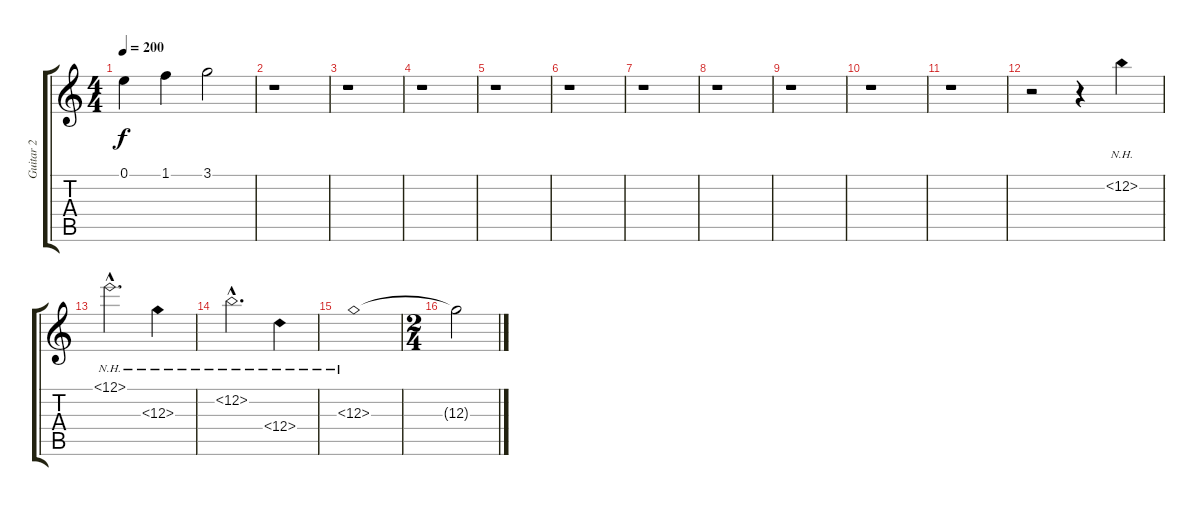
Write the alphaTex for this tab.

\track ("Guitar 2" "Guitar 2") {instrument overdrivenguitar}
\staff {score tabs}
\tuning (E4 B3 G3 D3 A2 E2) {hide}
\ts (4 4)
\tempo 200
\clef g2
\ks c
0.1.4{dy f} 1.1.4 3.1.2 |
r.1 |
r.1 |
r.1 |
r.1 |
r.1 |
r.1 |
r.1 |
r.1 |
r.1 |
r.1 |
r.2 r.4 12.2{nh}.4 |
12.1{nh hac}.2{d} 12.3{nh}.4 |
12.2{nh hac}.2{d} 12.4{nh}.4 |
12.3{nh}.1 |
\ts (2 4)
12.3{t}.2
